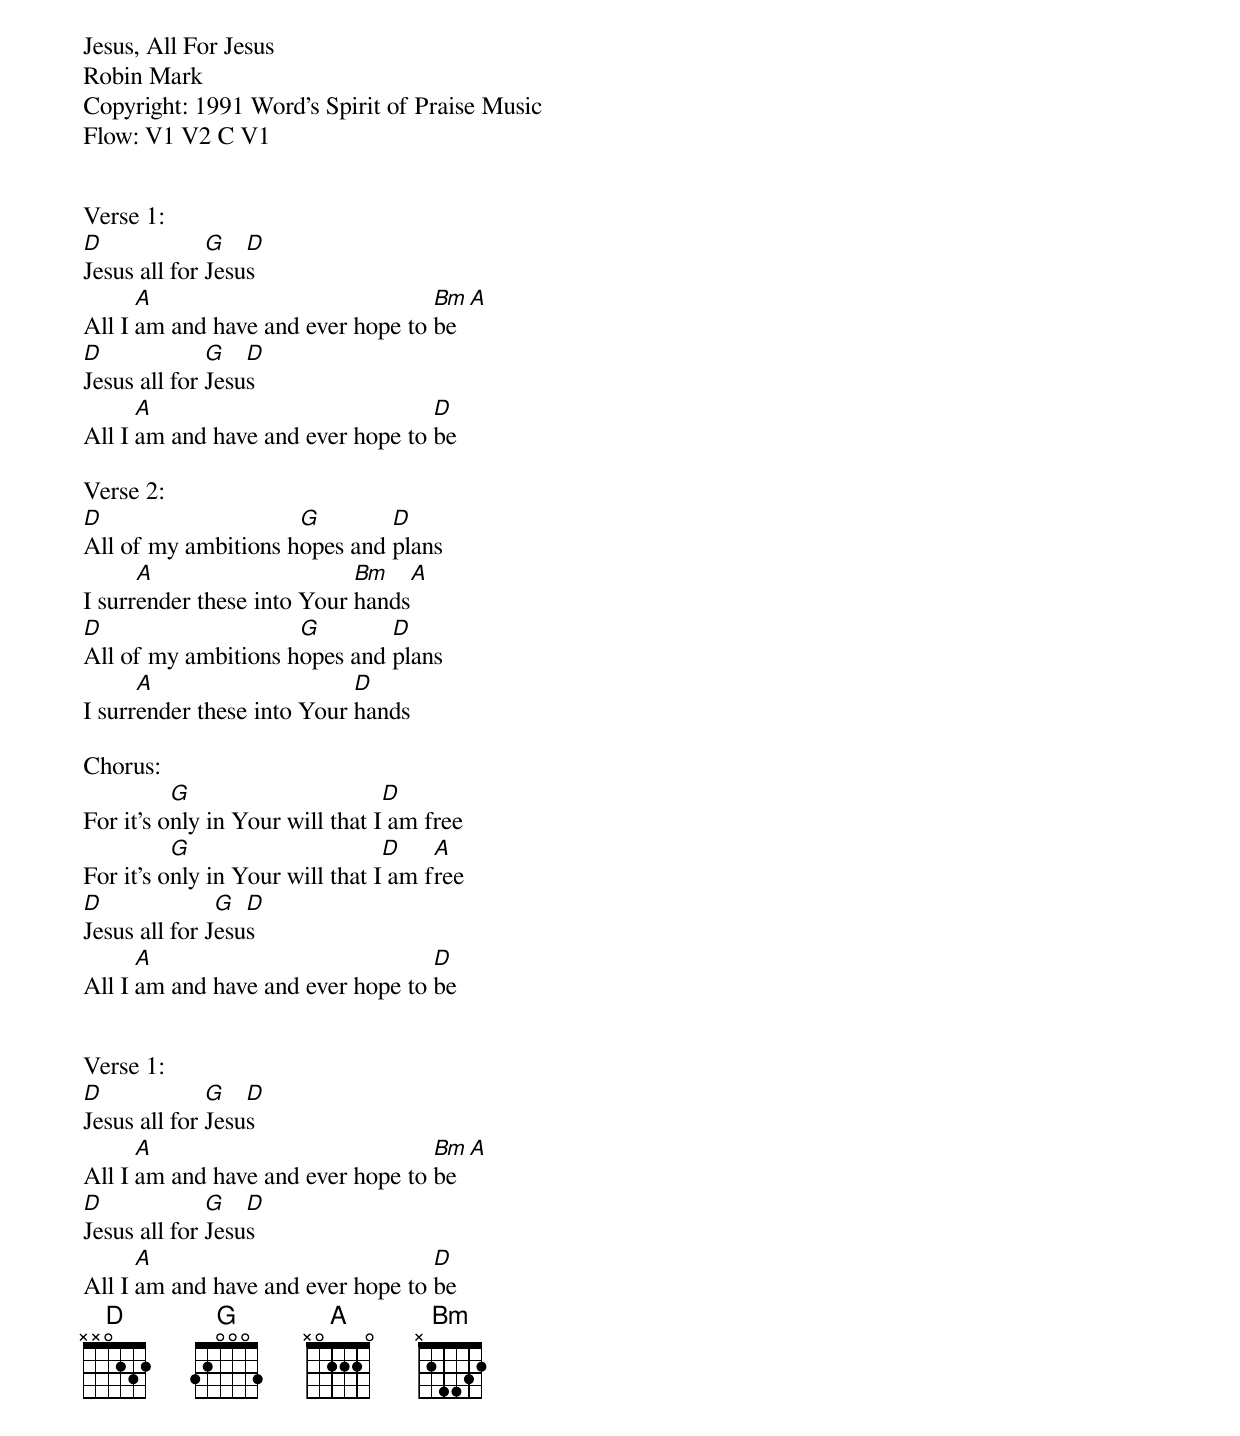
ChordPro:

Jesus, All For Jesus
Robin Mark
Copyright: 1991 Word's Spirit of Praise Music
Flow: V1 V2 C V1


Verse 1:
[D]Jesus all for [G]Jesu[D]s
All I [A]am and have and ever hope to [Bm]be  [A]
[D]Jesus all for [G]Jesu[D]s
All I [A]am and have and ever hope to [D]be

Verse 2:
[D]All of my ambitions h[G]opes and [D]plans
I surr[A]ender these into Your [Bm]hands[A]
[D]All of my ambitions h[G]opes and [D]plans
I surr[A]ender these into Your [D]hands

Chorus:
For it's o[G]nly in Your will that I[D] am free
For it's o[G]nly in Your will that I[D] am f[A]ree
[D]Jesus all for J[G]esu[D]s
All I [A]am and have and ever hope to [D]be


Verse 1:
[D]Jesus all for [G]Jesu[D]s
All I [A]am and have and ever hope to [Bm]be  [A]
[D]Jesus all for [G]Jesu[D]s
All I [A]am and have and ever hope to [D]be
